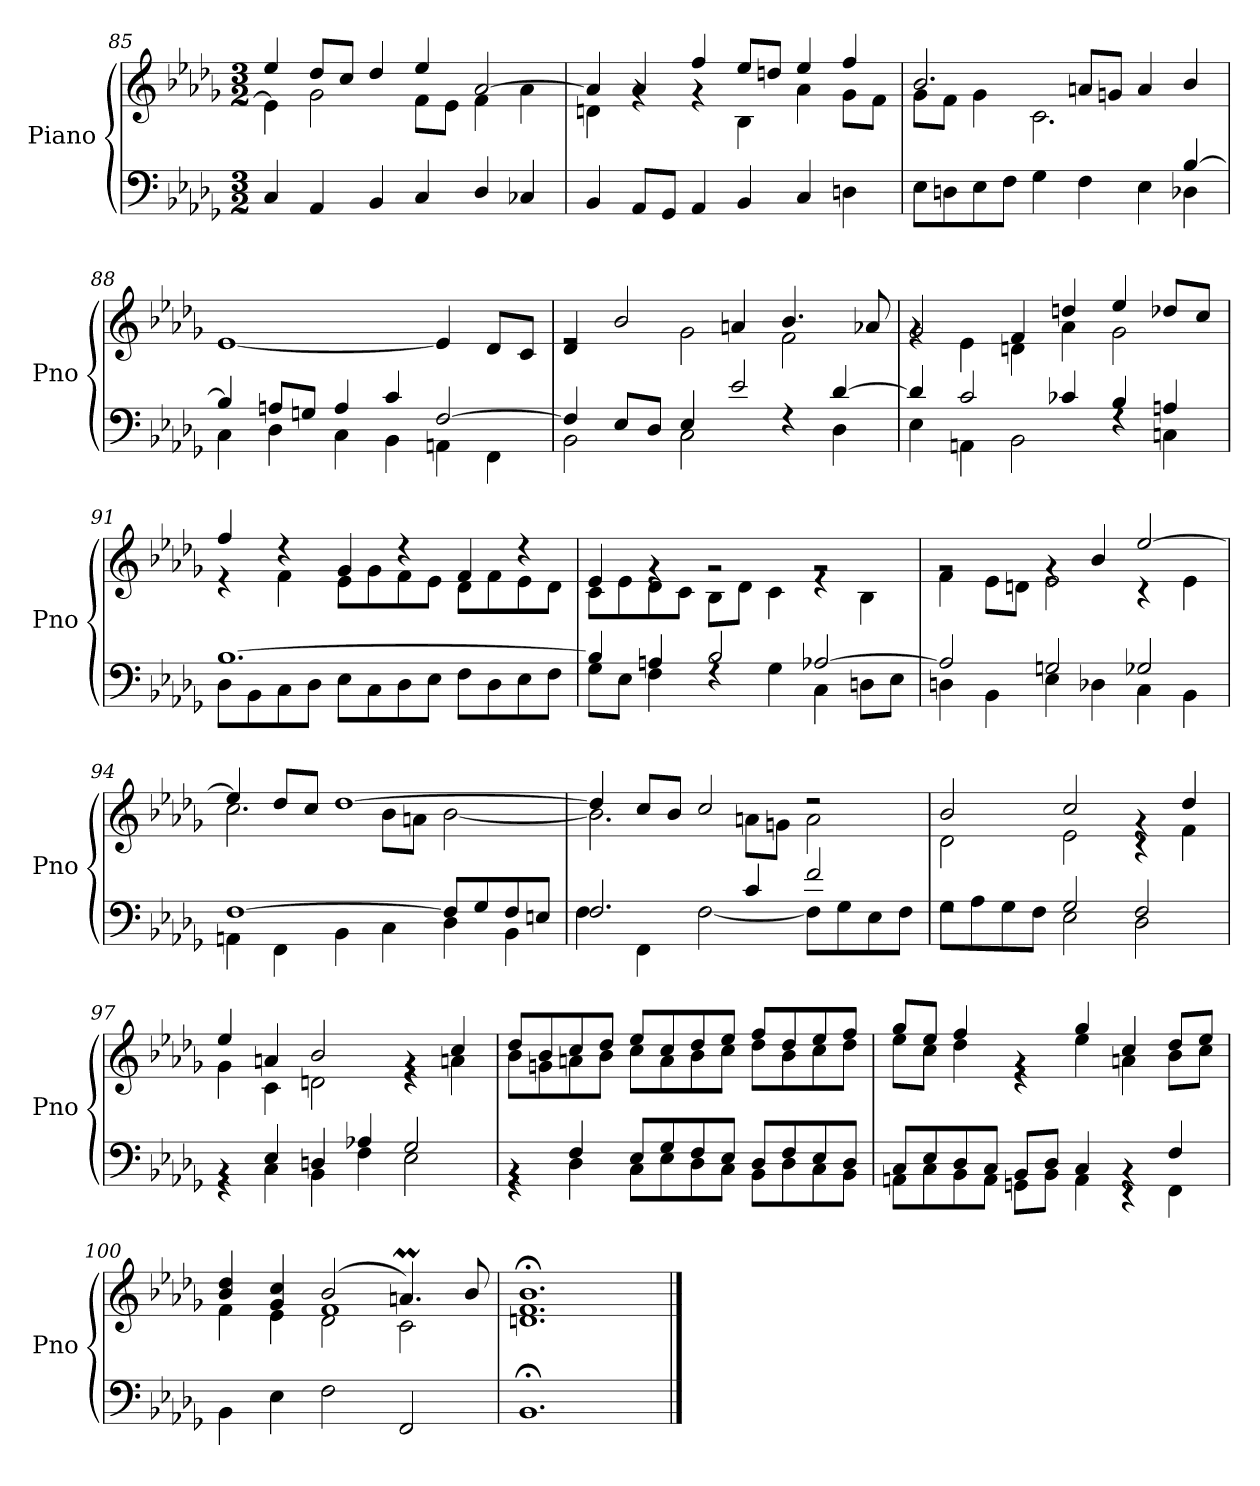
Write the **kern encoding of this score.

**kern	**kern
*part1	*part1
*staff2	*staff1
*I"Piano	*
*I'Pno	*
*clefF4	*clefG2
*k[b-e-a-d-g-]	*k[b-e-a-d-g-]
*M3/2	*M3/2
=85	=85
*	*^
4C/	4ee-/	4e-\]
4AA-/	8dd-/L	2g-\
.	8cc/J	.
4BB-/	4dd-/	.
4C/	4ee-/	8f\L
.	.	8e-\J
4D-/	[2a-/	4f\
4C-X/	.	4a-\
=86	=86	=86
4BB-/	4a-/]	4dn\
8AA-/L	4a-/	4rg
8GG-/J	.	.
4AA-/	4ff/	4rg
4BB-/	8ee-/L	4B-\
.	8ddn/J	.
4C/	4ee-/	4a-\
4Dn\	4ff/	8g-\L
.	.	8f\J
=87	=87	=87
*^	*	*
8E-\L	4ryy	2.b-/	8g-\L
8Dn\	.	.	8f\J
*v	*v	*	*
8E-\	.	4g-\
8F\J	.	.
4G-\	.	2.c\
4F\	8an/L	.
.	8gn/J	.
4E-\	4a/	.
*^	*	*
[4B-/	4D-X\	4b-/	4ryy
*	*	*v	*v
!!LO:LB:g=z
=88	=88	=88
4B-/]	4C\	[1e-
8An/L	4D-\	.
8Gn/J	.	.
4A/	4C\	.
4c/	4BB-\	.
[2F/	4AAn\	4e-/]
.	4FF\	8d-/L
.	.	8c/J
=89	=89	=89
*	*	*^
4F/]	2BB-\	4d-/	2re
8E-/L	.	2b-/	.
8D-/J	.	.	.
4E-/	2C\	.	2g-\
2e-/	.	4an/	.
.	4rF	4.b-/	2f\
[4d-/	4D-\	.	.
.	.	8a-X/	.
=90	=90	=90	=90
4d-/]	4E-\	2g-/	4rg
2c/	4AAn\	.	4e-\
.	2BB-\	4f/	4dn\
4c-X/	.	4ddn/	4a-\
4B-/	4rF	4ee-/	2g-\
4An/	4Cn\	8dd-X/L	.
.	.	8cc/J	.
=91	=91	=91	=91
[1.B-	8D-\L	4ff/	4r
.	8BB-\	.	.
.	8C\	4r	4f\
.	8D-\J	.	.
.	8E-\L	4g-/	8e-\L
.	8C\	.	8g-\
.	8D-\	4r	8f\
.	8E-\J	.	8e-\J
.	8F\L	4f/	8d-\L
.	8D-\	.	8f\
.	8E-\	4r	8e-\
.	8F\J	.	8d-\J
!!LO:PB:g=z	!!
=92	=92	=92	=92
4B-/]	8G-\L	4e-/	8c\L
.	8E-\J	.	8e-\
4An/	4F\	4rg	8d-\
.	.	.	8c\J
2B-/	4rF	2rg	8B-\L
.	.	.	8d-\J
.	4G-\	.	4c\
[2A-X/	4C\	2rg	4re
.	8Dn\L	.	4B-\
.	8E-\J	.	.
=93	=93	=93	=93
2A-/]	4Dn\	2rg	4f\
.	4BB-\	.	8e-\L
.	.	.	8dn\J
2Gn/	4E-\	4rg	2e-\
.	4D-X\	4b-/	.
2G-X/	4C\	[2ee-/	4r
.	4BB-\	.	4e-\
=94	=94	=94	=94
[1F	4AAn\	4ee-/]	2.cc\
.	4FF\	8dd-/L	.
.	.	8cc/J	.
.	4BB-\	[1dd-	.
.	4C\	.	8b-\L
.	.	.	8an\J
8F/L]	4D-\	.	[2b-\
8G-/	.	.	.
8F/	4BB-\	.	.
8En/J	.	.	.
=95	=95	=95	=95
2.F/	4F\	4dd-/]	2.b-\]
.	4FF\	8cc/L	.
.	.	8b-/J	.
.	[2F\	2cc/	.
4c/	.	.	8an\L
.	.	.	8gn\J
2f/	8F\L]	2r	2a\
.	8G-\	.	.
.	8E-\	.	.
.	8F\J	.	.
!!LO:LB:g=z	!!
=96	=96	=96	=96
2rF	8G-\L	2b-/	2d-\
.	8A-\	.	.
.	8G-\	.	.
.	8F\J	.	.
2G-/	2E-\	2cc/	2e-\
2F/	2D-\	4rg	4r
.	.	4dd-/	4f\
=97	=97	=97	=97
4rBB	4r	4ee-/	4g-\
4E-/	4C\	4an/	4c\
4Dn/	4BB-\	2b-/	2dn\
4A-X/	4F\	.	.
2G-/	2E-\	4rg	4r
.	.	4cc/	4an\
=98	=98	=98	=98
4rBB	4r	8dd-/L	8b-\L
.	.	8b-/	8gn\
4F/	4D-\	8cc/	8an\
.	.	8dd-/J	8b-\J
8E-/L	8C\L	8ee-/L	8cc\L
8G-/	8E-\	8cc/	8a\
8F/	8D-\	8dd-/	8b-\
8E-/J	8C\J	8ee-/J	8cc\J
8D-/L	8BB-\L	8ff/L	8dd-\L
8F/	8D-\	8dd-/	8b-\
8E-/	8C\	8ee-/	8cc\
8D-/J	8BB-\J	8ff/J	8dd-\J
=99	=99	=99	=99
8C/L	8AAn\L	8gg-/L	8ee-\L
8E-/	8C\	8ee-/J	8cc\J
8D-/	8BB-\	4ff/	4dd-\
8C/J	8AA\J	.	.
8BB-/L	8GGn\L	4rg	4r
8D-/J	8BB-\J	.	.
4C/	4AA\	4gg-/	4ee-\
4rBB	4r	4cc/	4an\
4F/	4FF\	8dd-/L	8b-\L
.	.	8ee-/J	8cc\J
*v	*v	*	*
*	*v	*v
=100	=100
*	*MM140
*	*^
*	*	*^
4BB-\	4b-/ 4dd-/	4f\	2ryy
*	*MM136	*	*
4E-\	4g-/ 4cc/	4e-\	.
*	*MM128	*	*
2F\	(2b-/	2d-\	1f
*	*MM120	*	*
2FF/	4.anm/)	2c\	.
*	*MM80	*	*
.	8b-/	.	.
*	*v	*v	*v
=101	=101
1.BB-;	1.dn;< 1.f;< 1.b-;<
==	==
*-	*-
